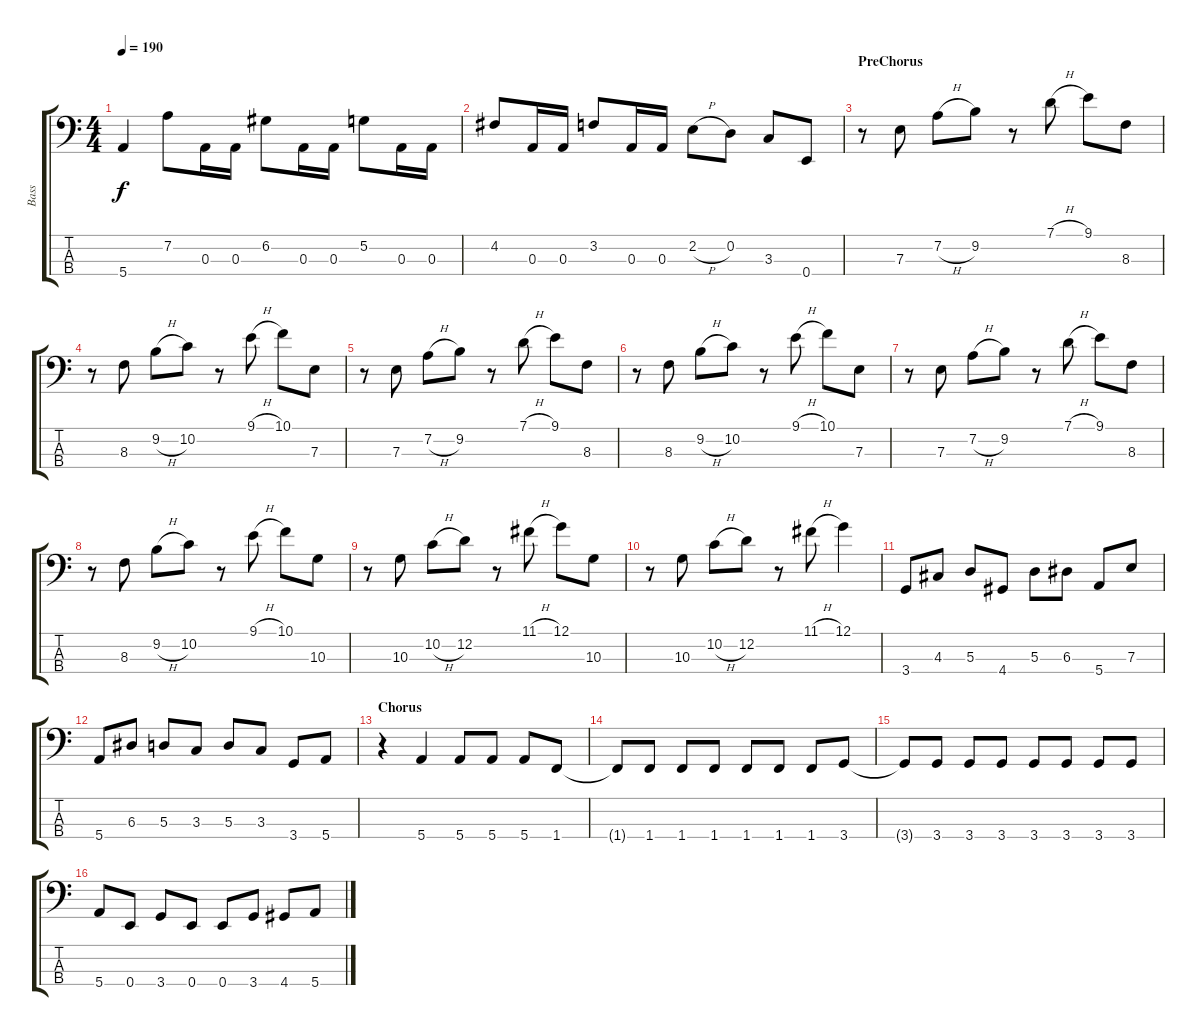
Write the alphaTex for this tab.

\track ("Bass" "Bass") {instrument electricbassfinger}
\staff {score tabs}
\tuning (G2 D2 A1 E1) {hide}
\ts (4 4)
\tempo 190
\clef f4
\ks c
5.4{t}.4{dy f} 7.2.8 0.3.16 0.3.16 6.2.8 0.3.16 0.3.16 5.2.8 0.3.16 0.3.16 |
4.2.8 0.3.16 0.3.16 3.2.8 0.3.16 0.3.16 2.2{h}.8 0.2.8 3.3.8 0.4.8{instrument slapbass2} |
\section ("" "PreChorus")
r.8 7.3.8{instrument slapbass2} 7.2{h}.8 9.2.8 r.8 7.1{h}.8 9.1.8 8.3.8 |
r.8 8.3.8 9.2{h}.8 10.2.8 r.8 9.1{h}.8 10.1.8 7.3.8 |
r.8 7.3.8{instrument slapbass2} 7.2{h}.8 9.2.8 r.8 7.1{h}.8 9.1.8 8.3.8 |
r.8 8.3.8 9.2{h}.8 10.2.8 r.8 9.1{h}.8 10.1.8 7.3.8 |
r.8 7.3.8{instrument slapbass2} 7.2{h}.8 9.2.8 r.8 7.1{h}.8 9.1.8 8.3.8 |
r.8 8.3.8 9.2{h}.8 10.2.8 r.8 9.1{h}.8 10.1.8 10.3.8 |
r.8 10.3.8{instrument slapbass2} 10.2{h}.8 12.2.8 r.8 11.1{h}.8 12.1.8 10.3.8 |
r.8 10.3.8 10.2{h}.8 12.2.8 r.8 11.1{h}.8 12.1.4 |
3.4.8{instrument electricbassfinger} 4.3.8 5.3.8 4.4.8 5.3.8 6.3.8 5.4.8 7.3.8 |
5.4.8 6.3.8 5.3.8 3.3.8 5.3.8 3.3.8 3.4.8 5.4.8 |
\section ("" "Chorus")
r.4 5.4.4 5.4.8 5.4.8 5.4.8 1.4.8 |
1.4{t}.8 1.4.8 1.4.8 1.4.8 1.4.8 1.4.8 1.4.8 3.4.8 |
3.4{t}.8 3.4.8 3.4.8 3.4.8 3.4.8 3.4.8 3.4.8 3.4.8 |
5.4.8 0.4.8 3.4.8 0.4.8 0.4.8 3.4.8 4.4.8 5.4.8
